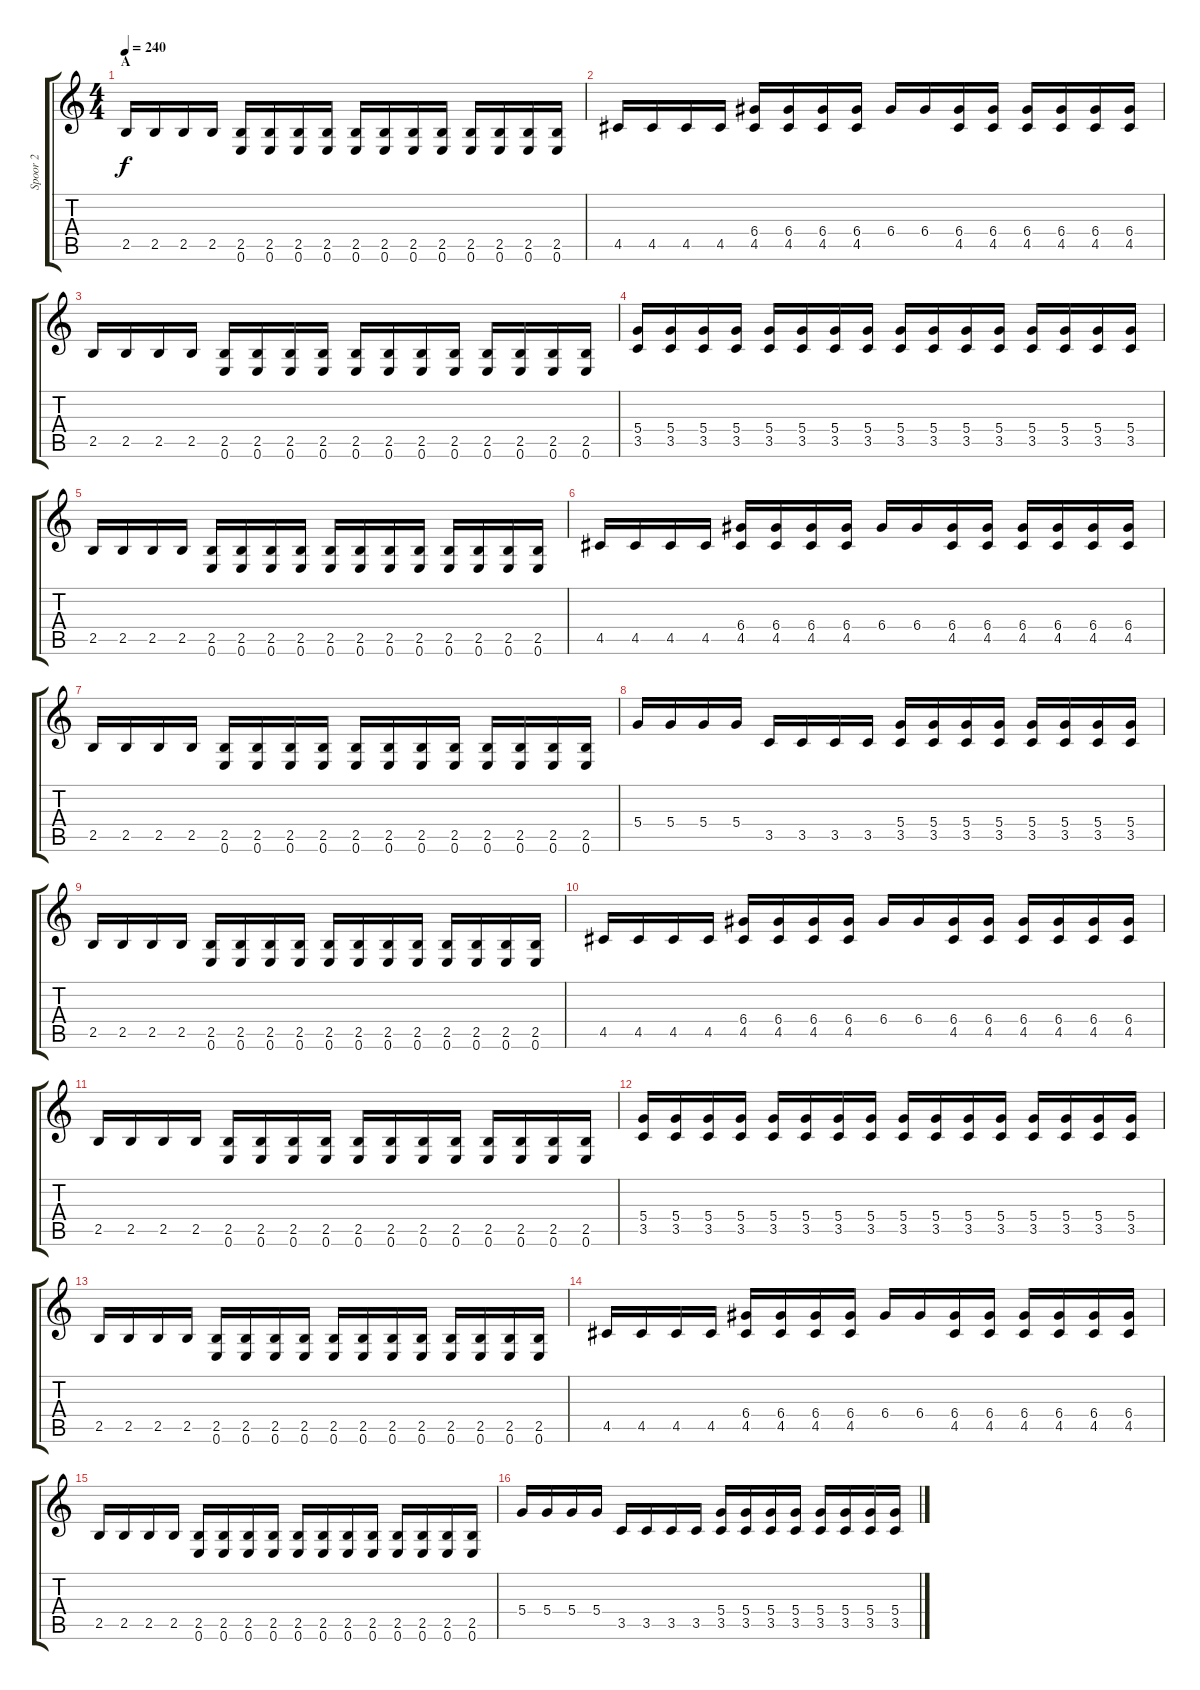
\track ("Spoor 2" "Spoor 2") {instrument overdrivenguitar}
\staff {score tabs}
\tuning (E4 B3 G3 D3 A2 E2) {hide}
\ts (4 4)
\section ("" "A")
\tempo 240
\tempo 170
\tempo 240
\clef g2
\ks c
2.5.16{dy f volume 10 instrument overdrivenguitar} 2.5.16 2.5.16 2.5.16 (2.5 0.6).16 (2.5 0.6).16 (2.5 0.6).16 (2.5 0.6).16 (2.5 0.6).16 (2.5 0.6).16 (2.5 0.6).16 (2.5 0.6).16 (2.5 0.6).16 (2.5 0.6).16 (2.5 0.6).16 (2.5 0.6).16 |
4.5.16 4.5.16 4.5.16 4.5.16 (6.4 4.5).16 (6.4 4.5).16 (6.4 4.5).16 (6.4 4.5).16 6.4.16 6.4.16 (6.4 4.5).16 (6.4 4.5).16 (6.4 4.5).16 (6.4 4.5).16 (6.4 4.5).16 (6.4 4.5).16 |
2.5.16 2.5.16 2.5.16 2.5.16 (2.5 0.6).16 (2.5 0.6).16 (2.5 0.6).16 (2.5 0.6).16 (2.5 0.6).16 (2.5 0.6).16 (2.5 0.6).16 (2.5 0.6).16 (2.5 0.6).16 (2.5 0.6).16 (2.5 0.6).16 (2.5 0.6).16 |
(5.4 3.5).16 (5.4 3.5).16 (5.4 3.5).16 (5.4 3.5).16 (5.4 3.5).16 (5.4 3.5).16 (5.4 3.5).16 (5.4 3.5).16 (5.4 3.5).16 (5.4 3.5).16 (5.4 3.5).16 (5.4 3.5).16 (5.4 3.5).16 (5.4 3.5).16 (5.4 3.5).16 (5.4 3.5).16 |
2.5.16 2.5.16 2.5.16 2.5.16 (2.5 0.6).16 (2.5 0.6).16 (2.5 0.6).16 (2.5 0.6).16 (2.5 0.6).16 (2.5 0.6).16 (2.5 0.6).16 (2.5 0.6).16 (2.5 0.6).16 (2.5 0.6).16 (2.5 0.6).16 (2.5 0.6).16 |
4.5.16 4.5.16 4.5.16 4.5.16 (6.4 4.5).16 (6.4 4.5).16 (6.4 4.5).16 (6.4 4.5).16 6.4.16 6.4.16 (6.4 4.5).16 (6.4 4.5).16 (6.4 4.5).16 (6.4 4.5).16 (6.4 4.5).16 (6.4 4.5).16 |
2.5.16 2.5.16 2.5.16 2.5.16 (2.5 0.6).16 (2.5 0.6).16 (2.5 0.6).16 (2.5 0.6).16 (2.5 0.6).16 (2.5 0.6).16 (2.5 0.6).16 (2.5 0.6).16 (2.5 0.6).16 (2.5 0.6).16 (2.5 0.6).16 (2.5 0.6).16 |
5.4.16 5.4.16 5.4.16 5.4.16 3.5.16 3.5.16 3.5.16 3.5.16 (5.4 3.5).16 (5.4 3.5).16 (5.4 3.5).16 (5.4 3.5).16 (5.4 3.5).16 (5.4 3.5).16 (5.4 3.5).16 (5.4 3.5).16 |
2.5.16 2.5.16 2.5.16 2.5.16 (2.5 0.6).16 (2.5 0.6).16 (2.5 0.6).16 (2.5 0.6).16 (2.5 0.6).16 (2.5 0.6).16 (2.5 0.6).16 (2.5 0.6).16 (2.5 0.6).16 (2.5 0.6).16 (2.5 0.6).16 (2.5 0.6).16 |
4.5.16 4.5.16 4.5.16 4.5.16 (6.4 4.5).16 (6.4 4.5).16 (6.4 4.5).16 (6.4 4.5).16 6.4.16 6.4.16 (6.4 4.5).16 (6.4 4.5).16 (6.4 4.5).16 (6.4 4.5).16 (6.4 4.5).16 (6.4 4.5).16 |
2.5.16 2.5.16 2.5.16 2.5.16 (2.5 0.6).16 (2.5 0.6).16 (2.5 0.6).16 (2.5 0.6).16 (2.5 0.6).16 (2.5 0.6).16 (2.5 0.6).16 (2.5 0.6).16 (2.5 0.6).16 (2.5 0.6).16 (2.5 0.6).16 (2.5 0.6).16 |
(5.4 3.5).16 (5.4 3.5).16 (5.4 3.5).16 (5.4 3.5).16 (5.4 3.5).16 (5.4 3.5).16 (5.4 3.5).16 (5.4 3.5).16 (5.4 3.5).16 (5.4 3.5).16 (5.4 3.5).16 (5.4 3.5).16 (5.4 3.5).16 (5.4 3.5).16 (5.4 3.5).16 (5.4 3.5).16 |
2.5.16 2.5.16 2.5.16 2.5.16 (2.5 0.6).16 (2.5 0.6).16 (2.5 0.6).16 (2.5 0.6).16 (2.5 0.6).16 (2.5 0.6).16 (2.5 0.6).16 (2.5 0.6).16 (2.5 0.6).16 (2.5 0.6).16 (2.5 0.6).16 (2.5 0.6).16 |
4.5.16 4.5.16 4.5.16 4.5.16 (6.4 4.5).16 (6.4 4.5).16 (6.4 4.5).16 (6.4 4.5).16 6.4.16 6.4.16 (6.4 4.5).16 (6.4 4.5).16 (6.4 4.5).16 (6.4 4.5).16 (6.4 4.5).16 (6.4 4.5).16 |
2.5.16 2.5.16 2.5.16 2.5.16 (2.5 0.6).16 (2.5 0.6).16 (2.5 0.6).16 (2.5 0.6).16 (2.5 0.6).16 (2.5 0.6).16 (2.5 0.6).16 (2.5 0.6).16 (2.5 0.6).16 (2.5 0.6).16 (2.5 0.6).16 (2.5 0.6).16 |
5.4.16 5.4.16 5.4.16 5.4.16 3.5.16 3.5.16 3.5.16 3.5.16 (5.4 3.5).16 (5.4 3.5).16 (5.4 3.5).16 (5.4 3.5).16 (5.4 3.5).16 (5.4 3.5).16 (5.4 3.5).16 (5.4 3.5).16
